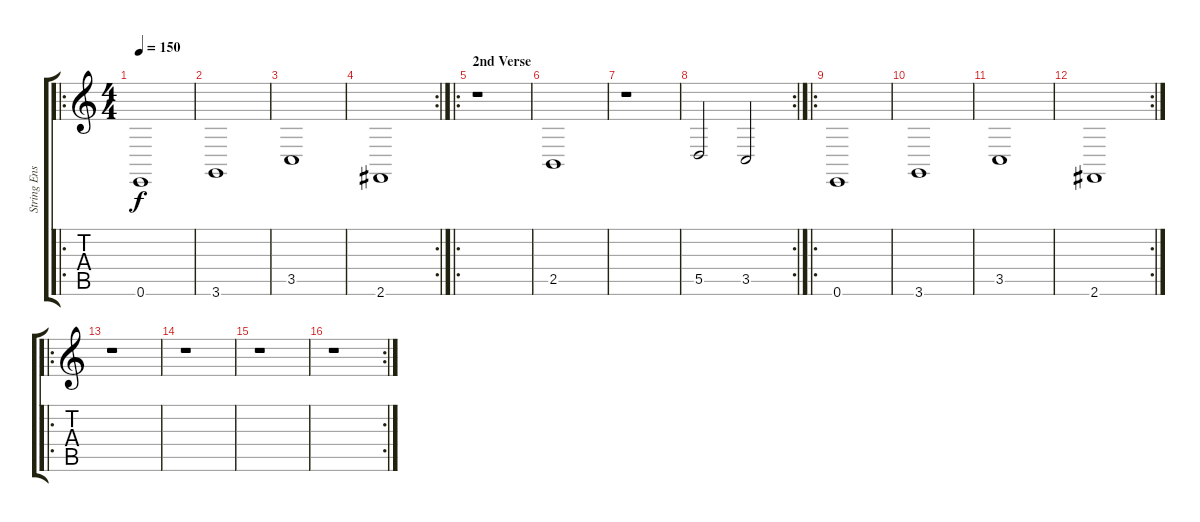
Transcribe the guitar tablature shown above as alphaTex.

\track ("String Ensemble V" "String Ens") {instrument stringensemble1}
\staff {score tabs}
\tuning (E4 B3 G3 D3 A2 E2) {hide}
\ro
\ts (4 4)
\tempo 150
\clef g2
\ks c
0.6.1{dy f} |
3.6.1 |
3.5.1 |
\rc 2
2.6.1 |
\ro
\section ("" "2nd Verse")
r.1 |
2.5.1 |
r.1 |
\rc 2
5.5.2 3.5.2 |
\ro
0.6.1 |
3.6.1 |
3.5.1 |
\rc 2
2.6.1 |
\ro
r.1 |
r.1 |
r.1 |
\rc 2
r.1
